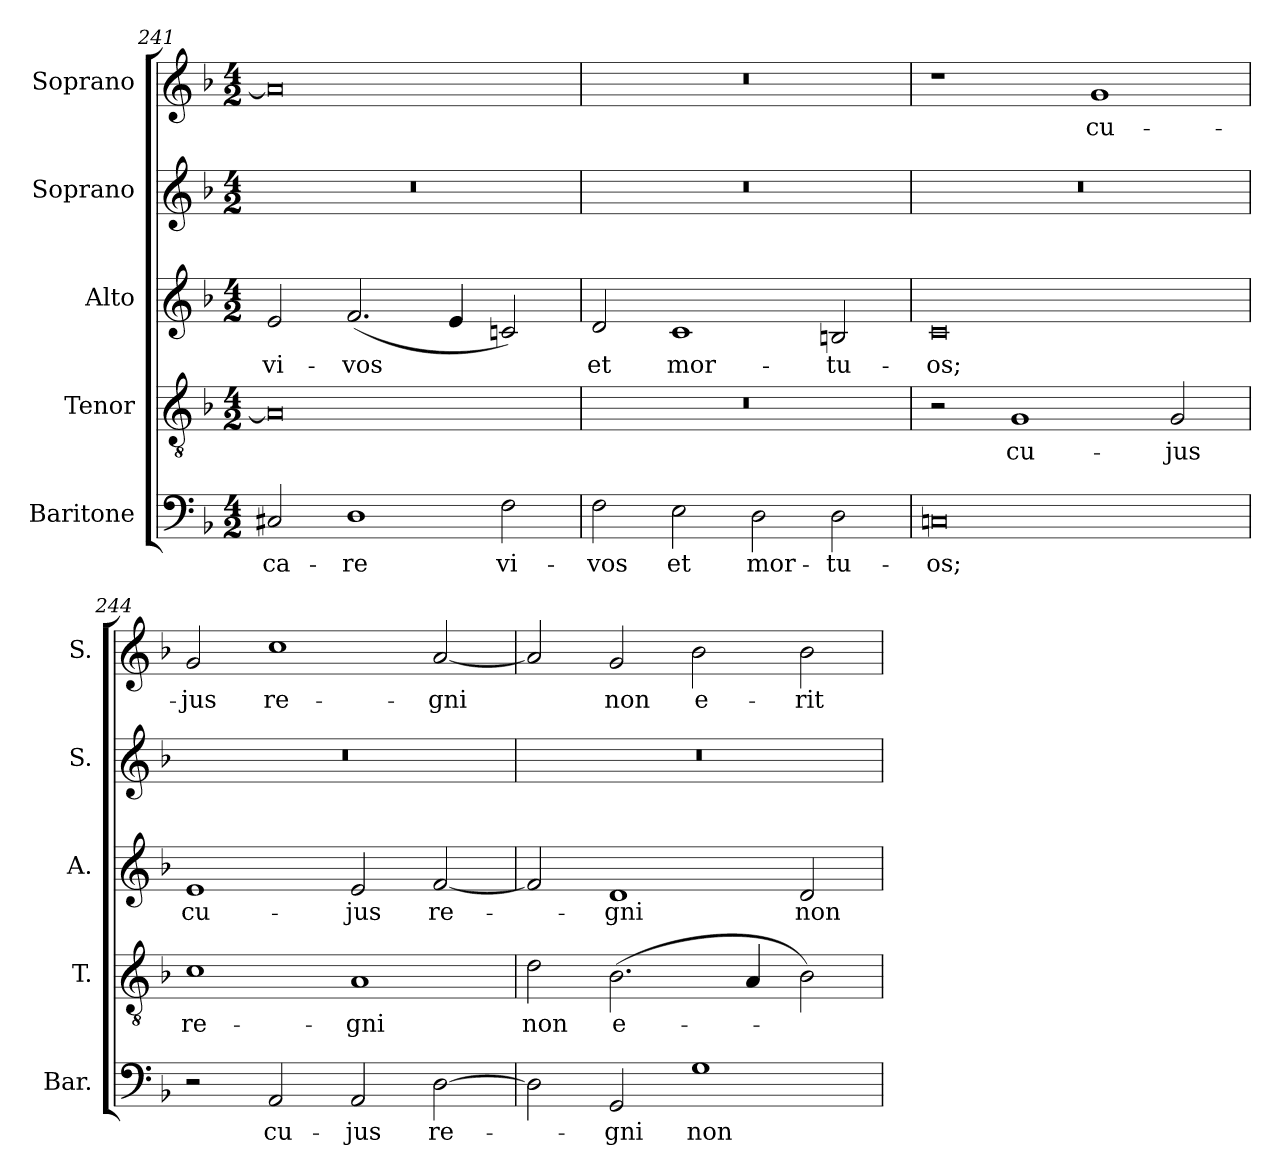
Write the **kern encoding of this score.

**kern	**text	**kern	**text	**kern	**text	**kern	**kern	**text
*part5	*part5	*part4	*part4	*part3	*part3	*part2	*part1	*part1
*staff5	*staff5	*staff4	*staff4	*staff3	*staff3	*staff2	*staff1	*staff1
*I"Baritone	*	*I"Tenor	*	*I"Alto	*	*I"Soprano	*I"Soprano	*
*I'Bar.	*	*I'T.	*	*I'A.	*	*I'S.	*I'S.	*
*clefF4	*	*clefGv2	*	*clefG2	*	*clefG2	*clefG2	*
*	*	*ITrd7c12	*	*	*	*	*	*
*k[b-]	*	*k[b-]	*	*k[b-]	*	*k[b-]	*k[b-]	*
*F:	*	*F:	*	*F:	*	*F:	*F:	*
*M4/2	*	*M4/2	*	*M4/2	*	*M4/2	*M4/2	*
=241	=241	=241	=241	=241	=241	=241	=241	=241
!	!LO:LY:b:color=#000000	!	!	!	!	!	!	!
!	!	!	!	!	!LO:LY:b:color=#000000	!LO:N:vis=1	!	!
2C#Xi/	-ca-	0AAi]	.	2ei/	vi-	0r	0ai]	.
!	!LO:LY:b:color=#000000	!	!	!	!	!	!	!
!	!	!	!	!	!LO:LY:b:color=#000000	!	!	!
1Di	-re	.	.	(2.fi/	-vos	.	.	.
.	.	.	.	4ei/	.	.	.	.
!	!LO:LY:b:color=#000000	!	!	!	!	!	!	!
2Fi\	vi-	.	.	2cni/)	.	.	.	.
!!LO:LB:g=z
=242	=242	=242	=242	=242	=242	=242	=242	=242
!	!LO:LY:b:color=#000000	!LO:N:vis=1	!	!	!	!	!	!
!	!	!	!	!	!LO:LY:b:color=#000000	!LO:N:vis=1	!LO:N:vis=1	!
2Fi\	-vos	0r	.	2di/	et	0r	0r	.
!	!LO:LY:b:color=#000000	!	!	!	!	!	!	!
!	!	!	!	!	!LO:LY:b:color=#000000	!	!	!
2Ei\	et	.	.	1ci	mor-	.	.	.
!	!LO:LY:b:color=#000000	!	!	!	!	!	!	!
2Di\	mor-	.	.	.	.	.	.	.
!	!LO:LY:b:color=#000000	!	!	!	!	!	!	!
!	!	!	!	!	!LO:LY:b:color=#000000	!	!	!
2Di\	-tu-	.	.	2Bni/	-tu-	.	.	.
=243	=243	=243	=243	=243	=243	=243	=243	=243
!	!LO:LY:b:color=#000000	!	!	!	!	!	!	!
!	!	!	!	!	!LO:LY:b:color=#000000	!LO:N:vis=1	!	!
0Cni	-os;	2r	.	0ci	-os;	0r	1r	.
!	!	!	!LO:LY:b:color=#000000	!	!	!	!	!
.	.	1GGi	cu-	.	.	.	.	.
!	!	!	!	!	!	!	!	!LO:LY:b:color=#000000
.	.	.	.	.	.	.	1gi	cu-
!	!	!	!LO:LY:b:color=#000000	!	!	!	!	!
.	.	2GGi/	-jus	.	.	.	.	.
=244	=244	=244	=244	=244	=244	=244	=244	=244
!	!	!	!LO:LY:b:color=#000000	!	!	!	!	!
!	!	!	!	!	!LO:LY:b:color=#000000	!LO:N:vis=1	!	!
!	!	!	!	!	!	!	!	!LO:LY:b:color=#000000
2r	.	1Ci	re-	1ei	cu-	0r	2gi/	-jus
!	!LO:LY:b:color=#000000	!	!	!	!	!	!	!
!	!	!	!	!	!	!	!	!LO:LY:b:color=#000000
2AAi/	cu-	.	.	.	.	.	1cci	re-
!	!LO:LY:b:color=#000000	!	!	!	!	!	!	!
!	!	!	!LO:LY:b:color=#000000	!	!	!	!	!
!	!	!	!	!	!LO:LY:b:color=#000000	!	!	!
2AAi/	-jus	1AAi	-gni	2ei/	-jus	.	.	.
!	!LO:LY:b:color=#000000	!	!	!	!	!	!	!
!	!	!	!	!	!LO:LY:b:color=#000000	!	!	!
!	!	!	!	!	!	!	!	!LO:LY:b:color=#000000
[2Di\	re-	.	.	[2fi/	re-	.	[2ai/	-gni
=245	=245	=245	=245	=245	=245	=245	=245	=245
!	!	!	!LO:LY:b:color=#000000	!	!	!LO:N:vis=1	!	!
2Di\]	.	2Di\	non	2fi/]	.	0r	2ai/]	.
!	!LO:LY:b:color=#000000	!	!	!	!	!	!	!
!	!	!	!LO:LY:b:color=#000000	!	!	!	!	!
!	!	!	!	!	!LO:LY:b:color=#000000	!	!	!
!	!	!	!	!	!	!	!	!LO:LY:b:color=#000000
2GGi/	-gni	(2.BB-i\	e-	1di	-gni	.	2gi/	non
!	!LO:LY:b:color=#000000	!	!	!	!	!	!	!
!	!	!	!	!	!	!	!	!LO:LY:b:color=#000000
1Gi	non	.	.	.	.	.	2b-i\	e-
.	.	4AAi/	.	.	.	.	.	.
!	!	!	!	!	!LO:LY:b:color=#000000	!	!	!
!	!	!	!	!	!	!	!	!LO:LY:b:color=#000000
.	.	2BB-i\)	.	2di/	non	.	2b-i\	-rit
=	=	=	=	=	=	=	=	=
*-	*-	*-	*-	*-	*-	*-	*-	*-
